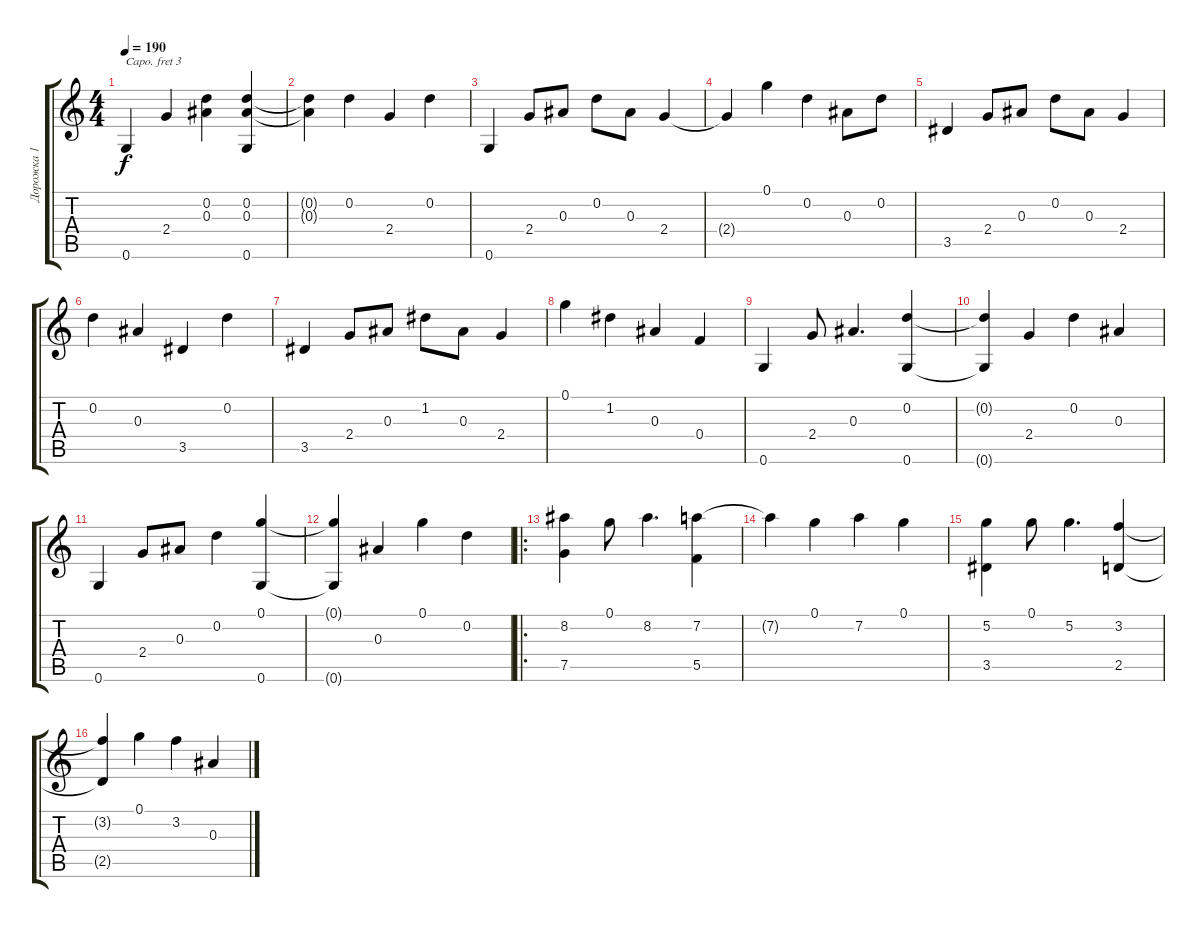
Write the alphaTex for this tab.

\track ("Дорожка 1" "Дорожка 1") {instrument acousticguitarsteel}
\staff {score tabs}
\capo 3
\tuning (E4 B3 G3 D3 A2 E2) {hide}
\ts (4 4)
\tempo 190
\clef g2
\ks c
0.6.4{dy f} 2.4.4 (0.2 0.3).4 (0.2 0.3 0.6).4 |
(0.2{t} 0.3{t}).4 0.2.4 2.4.4 0.2.4 |
0.6.4 2.4.8 0.3.8 0.2.8 0.3.8 2.4.4 |
2.4{t}.4 0.1.4 0.2.4 0.3.8 0.2.8 |
3.5.4 2.4.8 0.3.8 0.2.8 0.3.8 2.4.4 |
0.2.4 0.3.4 3.5.4 0.2.4 |
3.5.4 2.4.8 0.3.8 1.2.8 0.3.8 2.4.4 |
0.1.4 1.2.4 0.3.4 0.4.4 |
0.6.4 2.4.8 0.3.4{d} (0.2 0.6).4 |
(0.2{t} 0.6{t}).4 2.4.4 0.2.4 0.3.4 |
0.6.4 2.4.8 0.3.8 0.2.4 (0.1 0.6).4 |
(0.1{t} 0.6{t}).4 0.3.4 0.1.4 0.2.4 |
\ro
(8.2 7.5).4 0.1.8 8.2.4{d} (7.2 5.5).4 |
7.2{t}.4 0.1.4 7.2.4 0.1.4 |
(5.2 3.5).4 0.1.8 5.2.4{d} (3.2 2.5).4 |
(3.2{t} 2.5{t}).4 0.1.4 3.2.4 0.3.4
